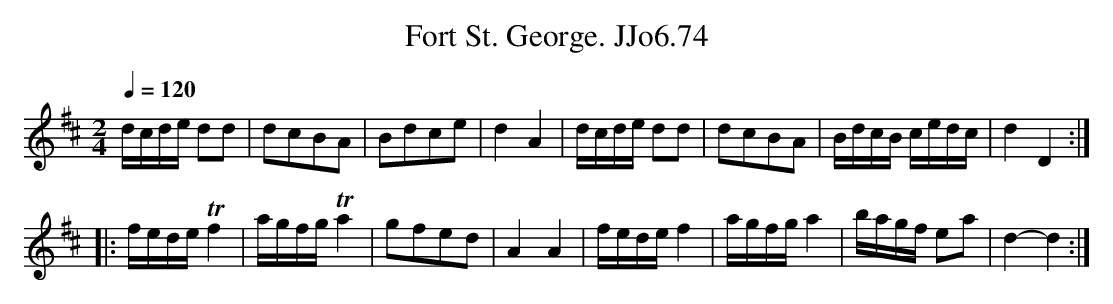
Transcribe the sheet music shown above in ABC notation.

X:1
T:Fort St. George. JJo6.74
M:2/4
L:1/8
Q:1/4=120
K:D
d/c/d/e/ dd|dcBA|Bdce|d2A2|d/c/d/e/ dd|dcBA|B/d/c/B/ c/e/d/c/|d2D2:|
|: f/e/d/e/ !trill!f2|a/g/f/g/ !trill!a2|gfed|A2A2|f/e/d/e/ f2|a/g/f/g/ a2|b/a/g/f/ ea| d2-d2 :|
